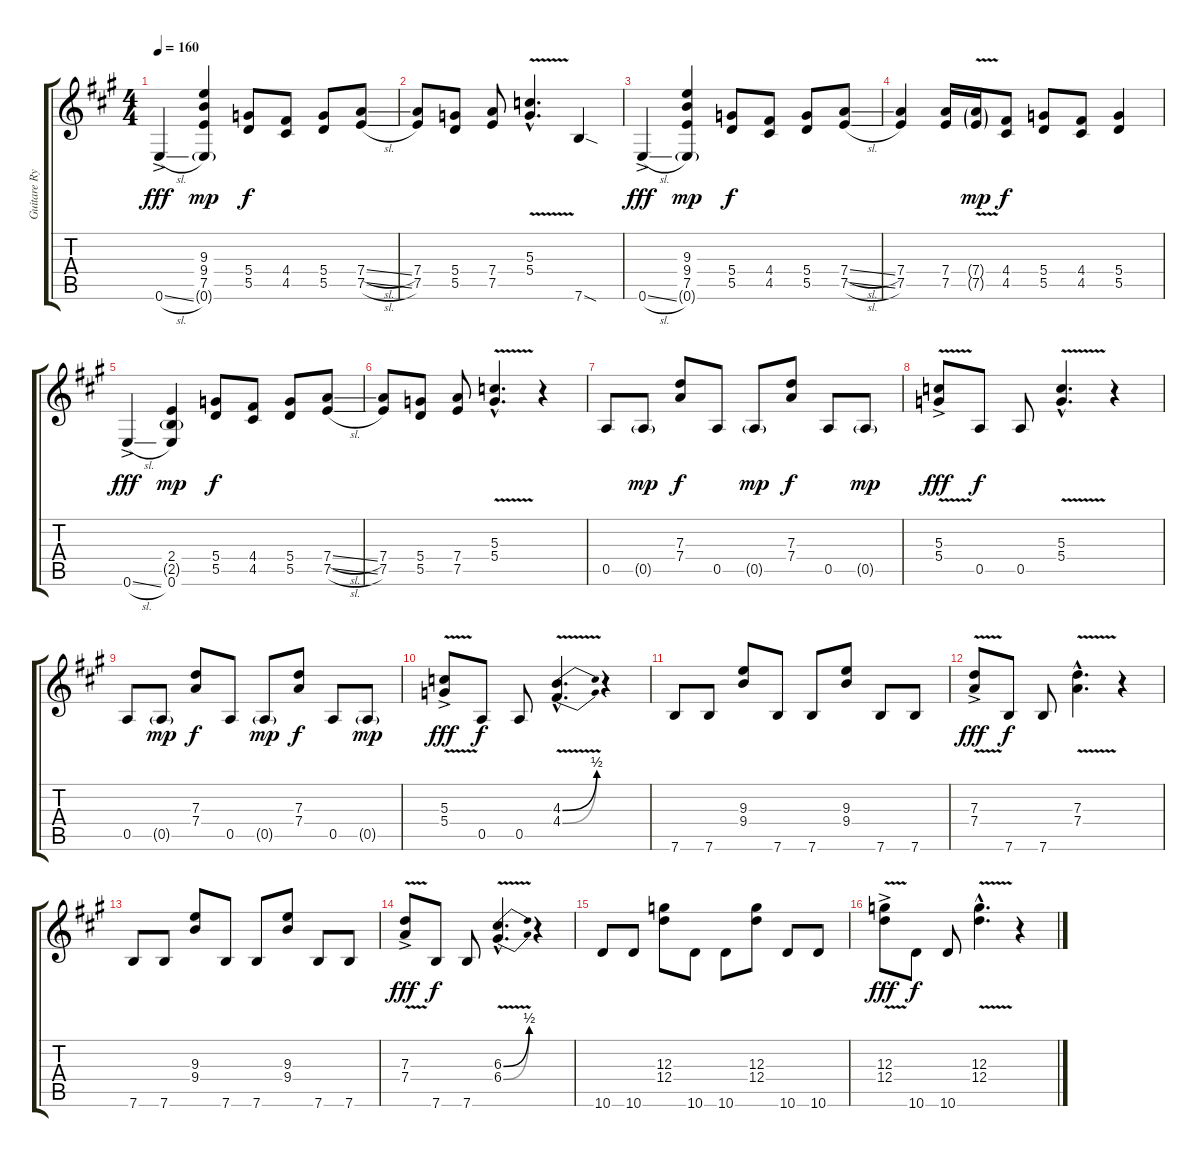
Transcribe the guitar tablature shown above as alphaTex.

\track ("Guitare Rythmique" "Guitare Ry") {instrument overdrivenguitar}
\staff {score tabs}
\tuning (E4 B3 G3 D3 A2 E2) {hide}
\ts (4 4)
\tempo 160
\clef g2
\ks a
0.6{sl ac}.4{dy fff} (9.3 9.4 7.5 0.6{g}).4{dy mp} (5.4 5.5).8{dy f} (4.4 4.5).8 (5.4 5.5).8 (7.4{sl} 7.5{sl}).8 |
(7.4 7.5).8 (5.4 5.5).8 (7.4 7.5).8 (5.3{v hac} 5.4{v hac}).4{d} 7.6{sod}.4 |
0.6{sl ac}.4{dy fff} (9.3 9.4 7.5 0.6{g}).4{dy mp} (5.4 5.5).8{dy f} (4.4 4.5).8 (5.4 5.5).8 (7.4{sl} 7.5{sl}).8 |
(7.4 7.5).4 (7.4 7.5).16 (7.4{v g} 7.5{v g}).16{dy mp} (4.4 4.5).8{dy f} (5.4 5.5).8 (4.4 4.5).8 (5.4 5.5).4 |
0.6{sl ac}.4{dy fff} (2.4 2.5{g} 0.6).4{dy mp} (5.4 5.5).8{dy f} (4.4 4.5).8 (5.4 5.5).8 (7.4{sl} 7.5{sl}).8 |
(7.4 7.5).8 (5.4 5.5).8 (7.4 7.5).8 (5.3{v hac} 5.4{v hac}).4{d} r.4 |
0.5.8 0.5{g}.8{dy mp} (7.3 7.4).8{dy f} 0.5.8 0.5{g}.8{dy mp} (7.3 7.4).8{dy f} 0.5.8 0.5{g}.8{dy mp} |
(5.3{v ac} 5.4{ac}).8{dy fff} 0.5.8{dy f} 0.5.8 (5.3{v hac} 5.4{hac}).4{d} r.4 |
0.5.8 0.5{g}.8{dy mp} (7.3 7.4).8{dy f} 0.5.8 0.5{g}.8{dy mp} (7.3 7.4).8{dy f} 0.5.8 0.5{g}.8{dy mp} |
(5.3{v ac} 5.4{ac}).8{dy fff} 0.5.8{dy f} 0.5.8 (4.3{be (bend 0 0 60 2) v hac} 4.4{be (bend 0 0 60 2) hac}).4{d} r.4 |
7.6.8 7.6.8 (9.3 9.4).8 7.6.8 7.6.8 (9.3 9.4).8 7.6.8 7.6.8 |
(7.3{v ac} 7.4{ac}).8{dy fff} 7.6.8{dy f} 7.6.8 (7.3{v hac} 7.4{hac}).4{d} r.4 |
7.6.8 7.6.8 (9.3 9.4).8 7.6.8 7.6.8 (9.3 9.4).8 7.6.8 7.6.8 |
(7.3{v ac} 7.4{ac}).8{dy fff} 7.6.8{dy f} 7.6.8 (6.3{be (bend 0 0 60 2) v hac} 6.4{be (bend 0 0 60 2) hac}).4{d} r.4 |
10.6.8 10.6.8 (12.3 12.4).8 10.6.8 10.6.8 (12.3 12.4).8 10.6.8 10.6.8 |
(12.3{v ac} 12.4{ac}).8{dy fff} 10.6.8{dy f} 10.6.8 (12.3{v hac} 12.4{hac}).4{d} r.4
